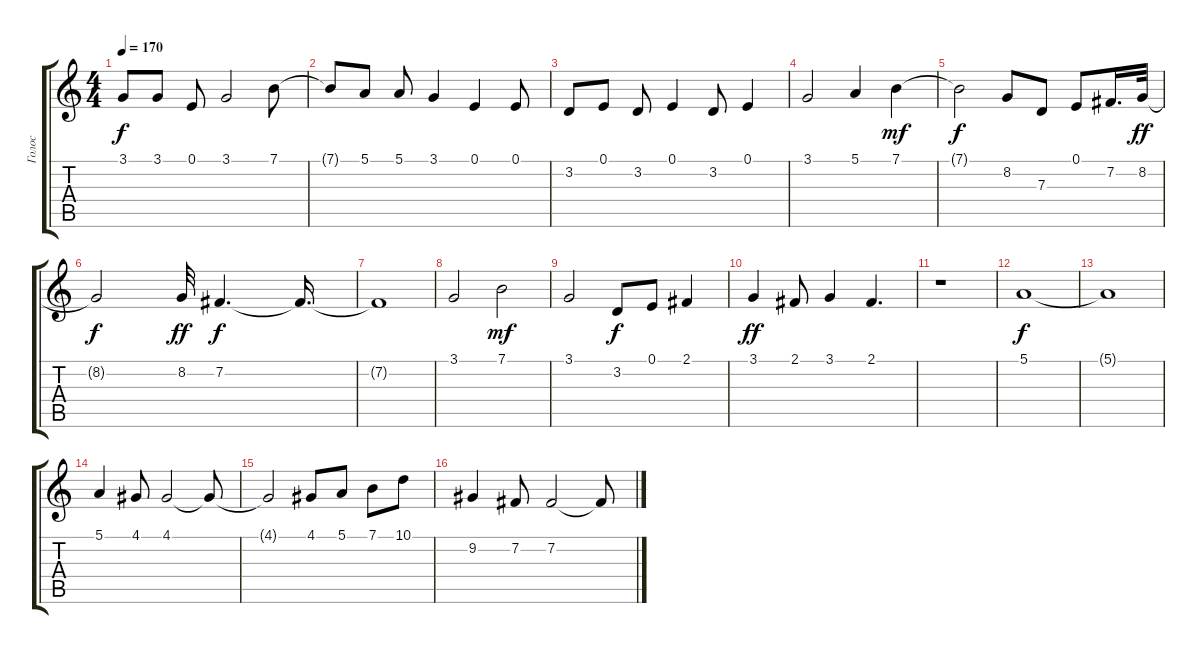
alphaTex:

\track ("Голос" "Голос") {instrument fx1rain}
\staff {score tabs}
\tuning (E4 B3 G3 D3 A2 E2) {hide}
\ts (4 4)
\tempo 170
\clef g2
\ks c
3.1.8{dy f} 3.1.8 0.1.8 3.1.2 7.1.8 |
7.1{t}.8 5.1.8 5.1.8 3.1.4 0.1.4 0.1.8 |
3.2.8 0.1.8 3.2.8 0.1.4 3.2.8 0.1.4 |
3.1.2 5.1.4 7.1.4{dy mf} |
7.1{t}.2{dy f} 8.2.8 7.3.8 0.1.8 7.2.16{d} 8.2.32{dy ff} |
8.2{t}.2{dy f} 8.2.32{dy ff} 7.2.4{d dy f} 7.2{t}.16{d} |
7.2{t}.1 |
3.1.2 7.1.2{dy mf} |
3.1.2 3.2.8{dy f} 0.1.8 2.1.4 |
3.1.4{dy ff} 2.1.8 3.1.4 2.1.4{d} |
r.1 |
5.1.1{dy f} |
5.1{t}.1 |
5.1.4 4.1.8 4.1.2 4.1{t}.8 |
4.1{t}.2 4.1.8 5.1.8 7.1.8 10.1.8 |
9.2.4 7.2.8 7.2.2 7.2{t}.8
